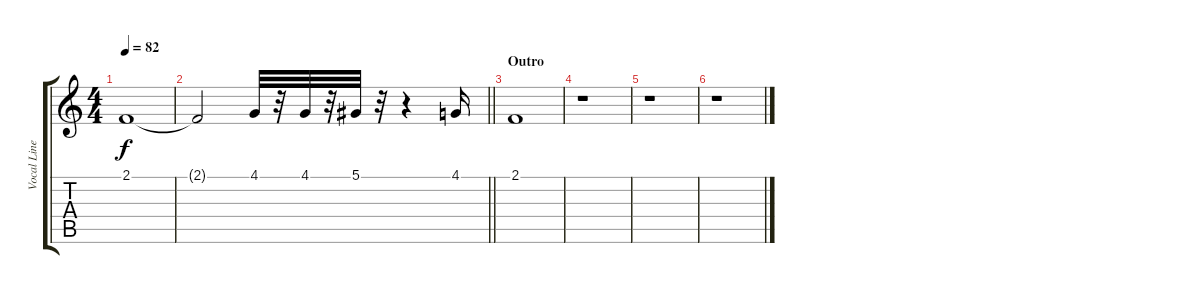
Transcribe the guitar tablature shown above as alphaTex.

\track ("Vocal Line" "Vocal Line") {instrument flute}
\staff {score tabs}
\tuning (Eb4 Bb3 Gb3 Db3 Ab2 Eb2) {hide}
\ts (4 4)
\tempo 82
\clef g2
\ks c
2.1.1{dy f} |
\barLineRight lightlight
2.1{t}.2 4.1.32 r.32 4.1.32 r.32 5.1.32 r.32 r.4 4.1.16 |
\section ("" "Outro")
2.1.1 |
r.1 |
r.1 |
r.1
